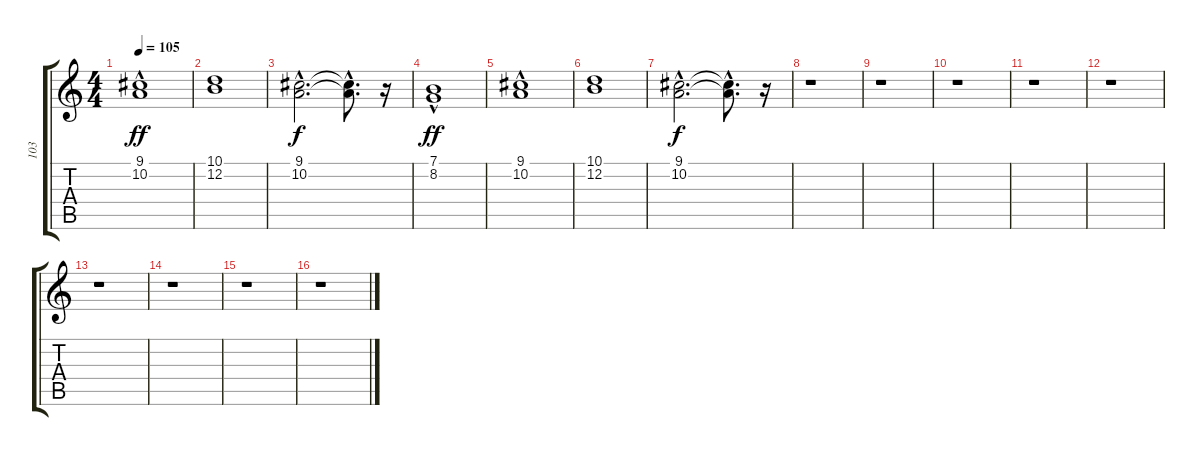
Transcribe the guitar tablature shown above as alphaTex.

\track ("103" "103") {instrument fx7echoes}
\staff {score tabs}
\tuning (E4 B3 G3 D3 A2 E2) {hide}
\ts (4 4)
\tempo 105
\clef g2
\ks c
(9.1{hac} 10.2).1{dy ff} |
(10.1 12.2).1 |
(9.1{hac} 10.2{hac}).2{d dy f} (9.1{hac t} 10.2{hac t}).8{d} r.16 |
(7.1{hac} 8.2).1{dy ff} |
(9.1{hac} 10.2).1 |
(10.1 12.2).1 |
(9.1{hac} 10.2{hac}).2{d dy f} (9.1{hac t} 10.2{hac t}).8{d} r.16 |
r.1 |
r.1 |
r.1 |
r.1 |
r.1 |
r.1 |
r.1 |
r.1 |
r.1
